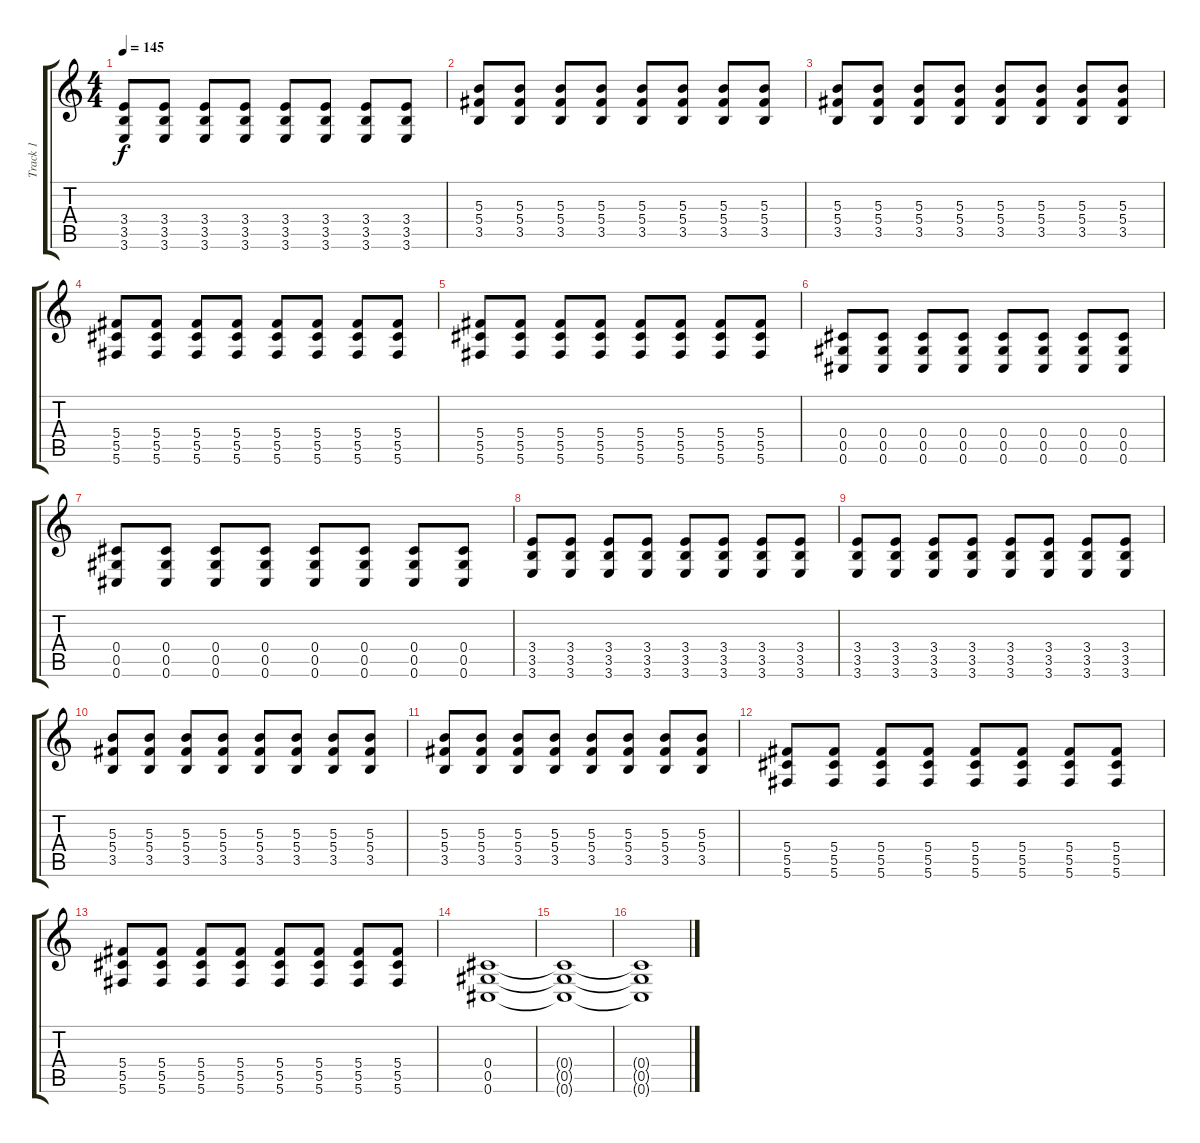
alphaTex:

\track ("Track 1" "Track 1") {instrument distortionguitar}
\staff {score tabs}
\tuning (Eb4 Bb3 Gb3 Db3 Ab2 Db2) {hide}
\ts (4 4)
\tempo 145
\clef g2
\ks c
(3.4 3.5 3.6).8{dy f} (3.4 3.5 3.6).8 (3.4 3.5 3.6).8 (3.4 3.5 3.6).8 (3.4 3.5 3.6).8 (3.4 3.5 3.6).8 (3.4 3.5 3.6).8 (3.4 3.5 3.6).8 |
(5.3 5.4 3.5).8 (5.3 5.4 3.5).8 (5.3 5.4 3.5).8 (5.3 5.4 3.5).8 (5.3 5.4 3.5).8 (5.3 5.4 3.5).8 (5.3 5.4 3.5).8 (5.3 5.4 3.5).8 |
(5.3 5.4 3.5).8 (5.3 5.4 3.5).8 (5.3 5.4 3.5).8 (5.3 5.4 3.5).8 (5.3 5.4 3.5).8 (5.3 5.4 3.5).8 (5.3 5.4 3.5).8 (5.3 5.4 3.5).8 |
(5.4 5.5 5.6).8 (5.4 5.5 5.6).8 (5.4 5.5 5.6).8 (5.4 5.5 5.6).8 (5.4 5.5 5.6).8 (5.4 5.5 5.6).8 (5.4 5.5 5.6).8 (5.4 5.5 5.6).8 |
(5.4 5.5 5.6).8 (5.4 5.5 5.6).8 (5.4 5.5 5.6).8 (5.4 5.5 5.6).8 (5.4 5.5 5.6).8 (5.4 5.5 5.6).8 (5.4 5.5 5.6).8 (5.4 5.5 5.6).8 |
(0.4 0.5 0.6).8 (0.4 0.5 0.6).8 (0.4 0.5 0.6).8 (0.4 0.5 0.6).8 (0.4 0.5 0.6).8 (0.4 0.5 0.6).8 (0.4 0.5 0.6).8 (0.4 0.5 0.6).8 |
(0.4 0.5 0.6).8 (0.4 0.5 0.6).8 (0.4 0.5 0.6).8 (0.4 0.5 0.6).8 (0.4 0.5 0.6).8 (0.4 0.5 0.6).8 (0.4 0.5 0.6).8 (0.4 0.5 0.6).8 |
(3.4 3.5 3.6).8 (3.4 3.5 3.6).8 (3.4 3.5 3.6).8 (3.4 3.5 3.6).8 (3.4 3.5 3.6).8 (3.4 3.5 3.6).8 (3.4 3.5 3.6).8 (3.4 3.5 3.6).8 |
(3.4 3.5 3.6).8 (3.4 3.5 3.6).8 (3.4 3.5 3.6).8 (3.4 3.5 3.6).8 (3.4 3.5 3.6).8 (3.4 3.5 3.6).8 (3.4 3.5 3.6).8 (3.4 3.5 3.6).8 |
(5.3 5.4 3.5).8 (5.3 5.4 3.5).8 (5.3 5.4 3.5).8 (5.3 5.4 3.5).8 (5.3 5.4 3.5).8 (5.3 5.4 3.5).8 (5.3 5.4 3.5).8 (5.3 5.4 3.5).8 |
(5.3 5.4 3.5).8 (5.3 5.4 3.5).8 (5.3 5.4 3.5).8 (5.3 5.4 3.5).8 (5.3 5.4 3.5).8 (5.3 5.4 3.5).8 (5.3 5.4 3.5).8 (5.3 5.4 3.5).8 |
(5.4 5.5 5.6).8 (5.4 5.5 5.6).8 (5.4 5.5 5.6).8 (5.4 5.5 5.6).8 (5.4 5.5 5.6).8 (5.4 5.5 5.6).8 (5.4 5.5 5.6).8 (5.4 5.5 5.6).8 |
(5.4 5.5 5.6).8 (5.4 5.5 5.6).8 (5.4 5.5 5.6).8 (5.4 5.5 5.6).8 (5.4 5.5 5.6).8 (5.4 5.5 5.6).8 (5.4 5.5 5.6).8 (5.4 5.5 5.6).8 |
(0.4 0.5 0.6).1 |
(0.4{t} 0.5{t} 0.6{t}).1 |
(0.4{t} 0.5{t} 0.6{t}).1
